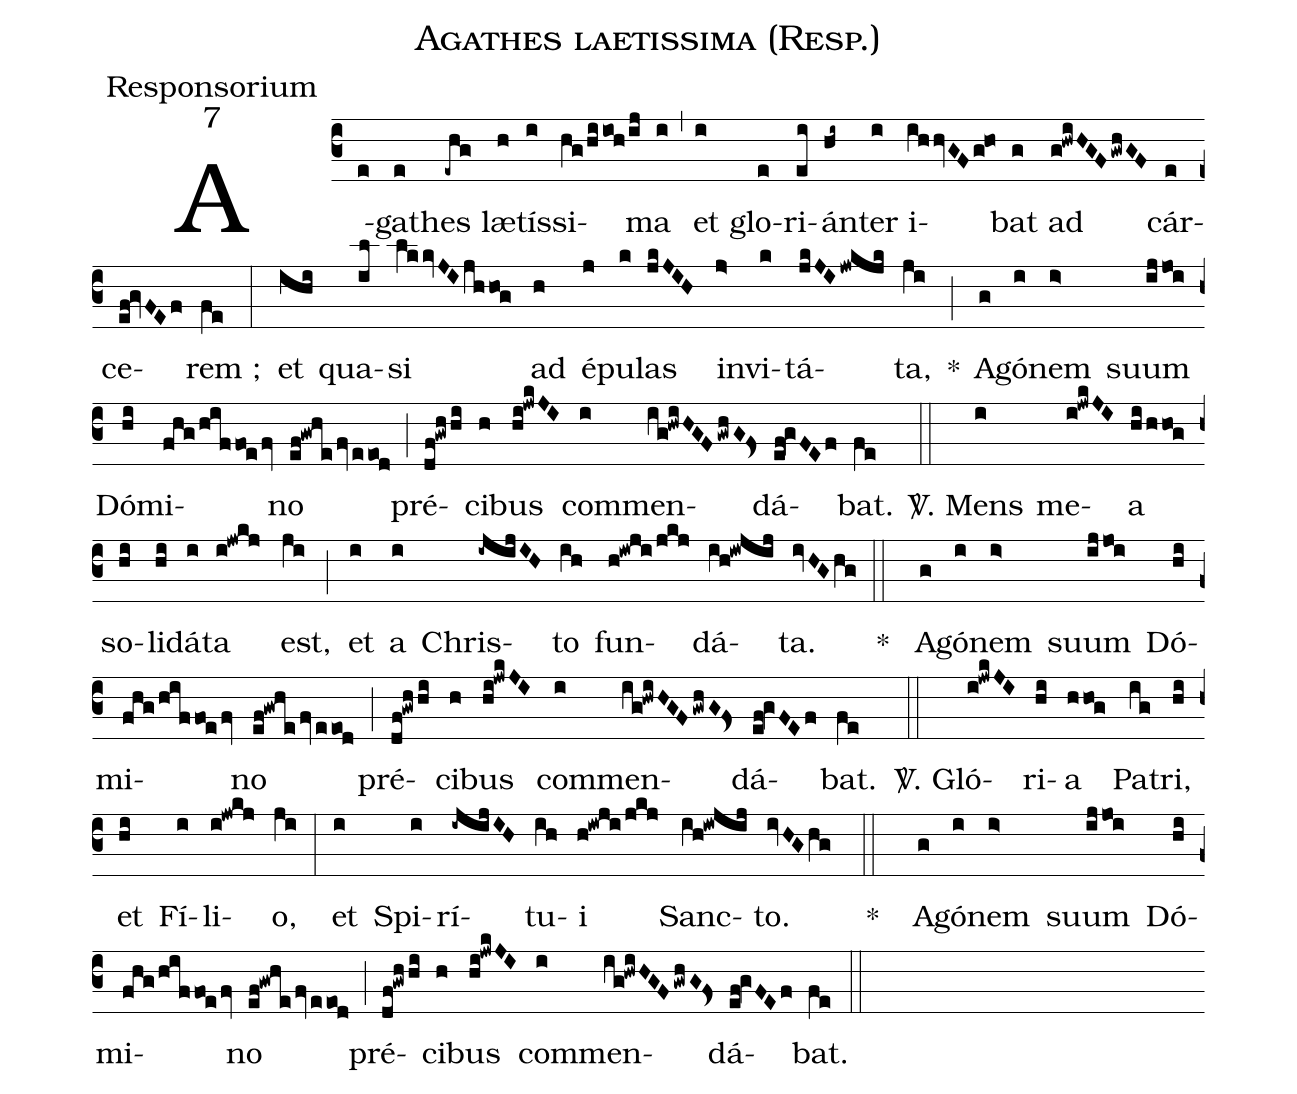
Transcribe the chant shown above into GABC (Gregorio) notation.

name:Agathes laetissima (Resp.);
office-part:Responsorium;
mode:7;
%%
(c3)A(e)ga(e)thes(-ehg) læ(h)tís(i)si(hg/hiioh/ij)ma(i) (,) et(i) glo(e)ri(ei)án(hi~)ter(i) i(ihhvGFg!ho)bat(g) ad(g!hwiHGF/gwhGF) cár(e)ce(ef!gvFEf)rem ;(fe) (:) et(ihi) qua(il)si(lkkvJIjhhog) ad(h) é(j)pu(k)las(jkJIH) in(j>)vi(k)tá(jkJI/jwkjk)ta,(ji) *(;) A(g)gó(i)nem(i>) suum(ijjoi) Dó(hi)mi(fhg/hiffoe/fv)no(ef!gwhe/fv/eeod) (;) pré(df!gwhhi)ci(h)bus(hi!jwkJI) com(i)men(ig!hwiHGF/gwhG!Fs>)dá(ef!gvVFEf)bat.(fe) (::)

<sp>V/</sp>. Mens(i) me(i!jwkJI)a(hi/hhog) so(hi)li(hi)dá(i)ta(i!jwkj) est,(ji) (;) et(i) a(i) Chris(-ijijIH)to(ih) fun(h!iwji/jkj)dá(ih!iwjij)ta.(ivHGhg) (::)
*() A(g)gó(i)nem(i>) suum(ijjoi) Dó(hi)mi(fhg/hiffoe/fv)no(ef!gwhe/fv/eeod) (;) pré(df!gwhhi)ci(h)bus(hi!jwkJI) com(i)men(ig!hwiHGF/gwhG!Fs>)dá(ef!gvVFEf)bat.(fe) (::)

<sp>V/</sp>. Gló(i!jwkJI)ri(hi)a(hhog) Pa(ig)tri,(hi) et(hi) Fí(i)li(i!jwkj)o,(ji) (:) et(i) Spi(i)rí(-ijijIH)tu(ih)i(h!iwji/jkj) Sanc(ih!iwjij)to.(ivHGhg) ( ::)
*() A(g)gó(i)nem(i>) suum(ijjoi) Dó(hi)mi(fhg/hiffoe/fv)no(ef!gwhe/fv/eeod) (;) pré(df!gwhhi)ci(h)bus(hi!jwkJI) com(i)men(ig!hwiHGF/gwhG!Fs>)dá(ef!gvVFEf)bat.(fe) (::)
